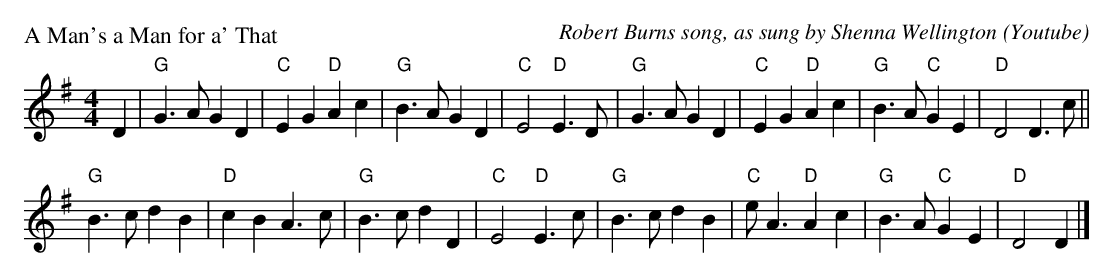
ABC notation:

X:1
P: A Man's a Man for a' That
C: Robert Burns song, as sung by Shenna Wellington (Youtube)
M: 4/4
K: G
L: 1/4
D |"G"G > A G D|"C"E G "D"A c|"G"B> A G D|"C"E2 "D"E > D|"G"G > A G D |"C"E G "D"A c|"G"B>A "C"G E|"D"D2 D > c||
"G"B>c d B|"D"c B A > c|"G"B>c d D|"C"E2 "D"E > c|"G"B > c d B |"C"e<A "D"A c|"G"B > A "C"G E|"D"D2 D|]
